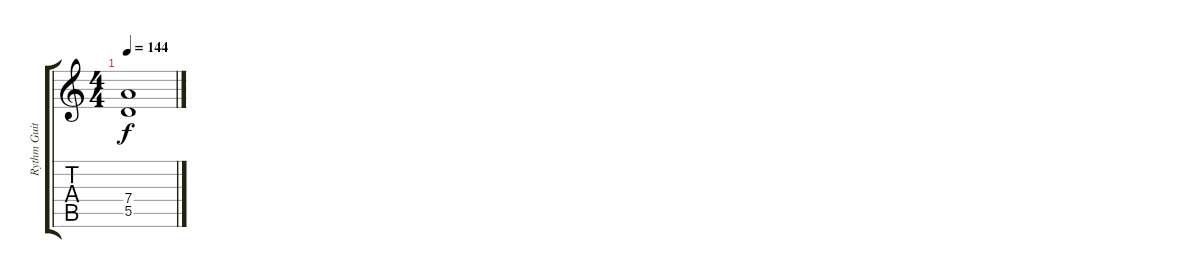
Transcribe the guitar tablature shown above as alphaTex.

\track ("Rythm Guitar" "Rythm Guit") {instrument distortionguitar}
\staff {score tabs}
\tuning (E4 B3 G3 D3 A2 E2) {hide}
\ts (4 4)
\tempo 144
\clef g2
\ks c
(7.4 5.5).1{dy f}
